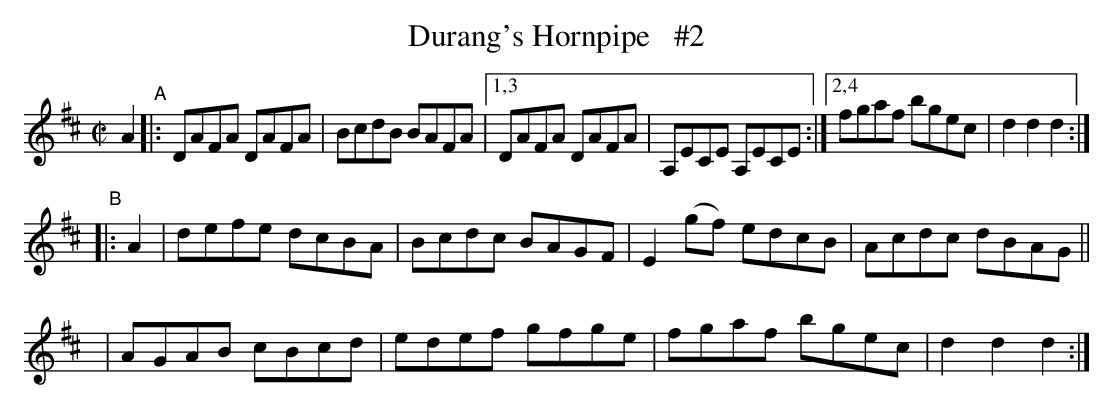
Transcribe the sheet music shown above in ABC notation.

X:1
T: Durang's Hornpipe   #2
M: C|
L: 1/8
K: D
A2 "^A"\
|: DAFA DAFA | BcdB BAFA |1,3 DAFA DAFA | A,ECE A,ECE :|2,4 fgaf bgec | d2d2d2 :|
"^B"\
|: A2 | defe dcBA | Bcdc BAGF | E2(gf) edcB | Acdc dBAG ||
y4    | AGAB cBcd | edef gfge | fgaf bgec | d2d2d2 :|
